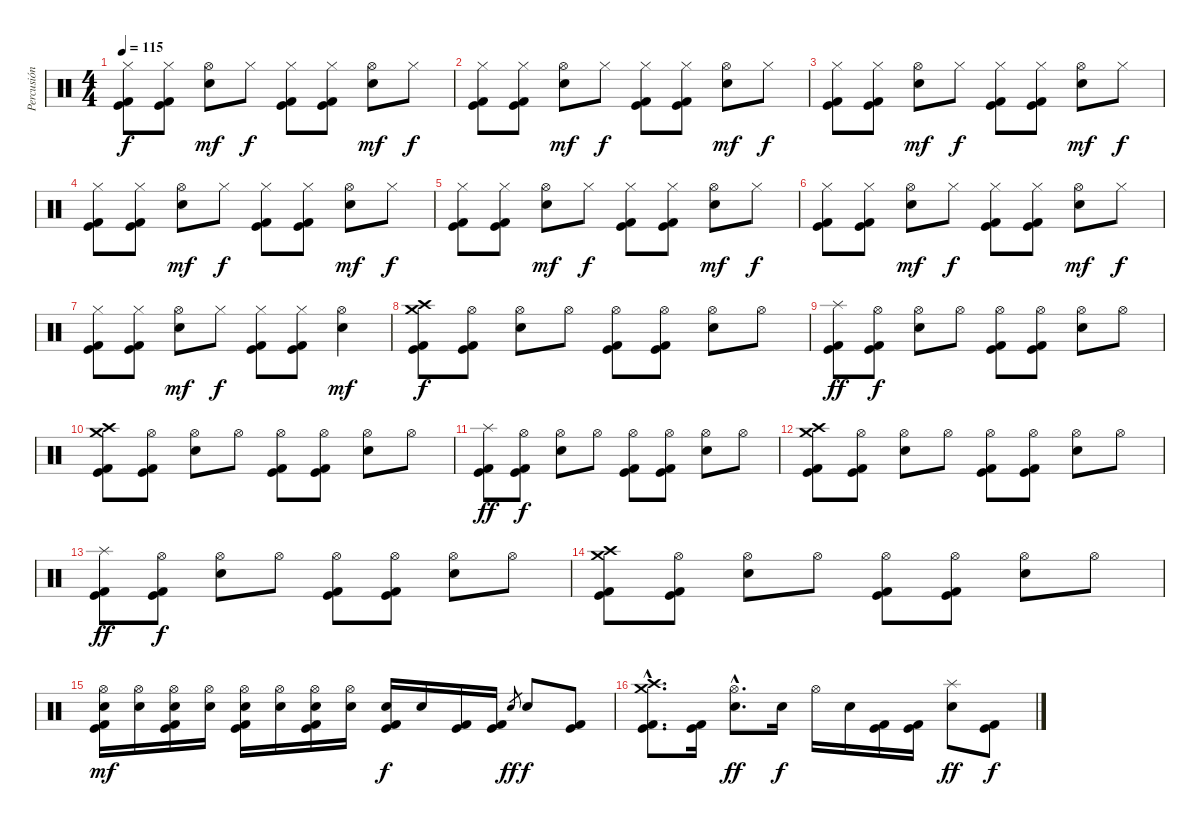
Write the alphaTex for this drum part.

\track ("Percusión" "Percusión") {instrument percussion}
\staff {score}
\articulation defaults
\ts (4 4)
\tempo 115
\clef neutral
\ks c
("Hi-Hat (closed)" "Kick (hit) 2" "Kick (hit)").8{dy f} ("Hi-Hat (closed)" "Kick (hit) 2" "Kick (hit)").8 ("Hi-Hat (open)" "Electric Snare (hit)").8{dy mf} "Hi-Hat (closed)".8{dy f} ("Hi-Hat (closed)" "Kick (hit) 2" "Kick (hit)").8 ("Hi-Hat (closed)" "Kick (hit) 2" "Kick (hit)").8 ("Hi-Hat (open)" "Electric Snare (hit)").8{dy mf} "Hi-Hat (closed)".8{dy f} |
("Hi-Hat (closed)" "Kick (hit) 2" "Kick (hit)").8 ("Hi-Hat (closed)" "Kick (hit) 2" "Kick (hit)").8 ("Hi-Hat (open)" "Electric Snare (hit)").8{dy mf} "Hi-Hat (closed)".8{dy f} ("Hi-Hat (closed)" "Kick (hit) 2" "Kick (hit)").8 ("Hi-Hat (closed)" "Kick (hit) 2" "Kick (hit)").8 ("Hi-Hat (open)" "Electric Snare (hit)").8{dy mf} "Hi-Hat (closed)".8{dy f} |
("Hi-Hat (closed)" "Kick (hit) 2" "Kick (hit)").8 ("Hi-Hat (closed)" "Kick (hit) 2" "Kick (hit)").8 ("Hi-Hat (open)" "Electric Snare (hit)").8{dy mf} "Hi-Hat (closed)".8{dy f} ("Hi-Hat (closed)" "Kick (hit) 2" "Kick (hit)").8 ("Hi-Hat (closed)" "Kick (hit) 2" "Kick (hit)").8 ("Hi-Hat (open)" "Electric Snare (hit)").8{dy mf} "Hi-Hat (closed)".8{dy f} |
("Hi-Hat (closed)" "Kick (hit) 2" "Kick (hit)").8 ("Hi-Hat (closed)" "Kick (hit) 2" "Kick (hit)").8 ("Hi-Hat (open)" "Electric Snare (hit)").8{dy mf} "Hi-Hat (closed)".8{dy f} ("Hi-Hat (closed)" "Kick (hit) 2" "Kick (hit)").8 ("Hi-Hat (closed)" "Kick (hit) 2" "Kick (hit)").8 ("Hi-Hat (open)" "Electric Snare (hit)").8{dy mf} "Hi-Hat (closed)".8{dy f} |
("Hi-Hat (closed)" "Kick (hit) 2" "Kick (hit)").8 ("Hi-Hat (closed)" "Kick (hit) 2" "Kick (hit)").8 ("Hi-Hat (open)" "Electric Snare (hit)").8{dy mf} "Hi-Hat (closed)".8{dy f} ("Hi-Hat (closed)" "Kick (hit) 2" "Kick (hit)").8 ("Hi-Hat (closed)" "Kick (hit) 2" "Kick (hit)").8 ("Hi-Hat (open)" "Electric Snare (hit)").8{dy mf} "Hi-Hat (closed)".8{dy f} |
("Hi-Hat (closed)" "Kick (hit) 2" "Kick (hit)").8 ("Hi-Hat (closed)" "Kick (hit) 2" "Kick (hit)").8 ("Hi-Hat (open)" "Electric Snare (hit)").8{dy mf} "Hi-Hat (closed)".8{dy f} ("Hi-Hat (closed)" "Kick (hit) 2" "Kick (hit)").8 ("Hi-Hat (closed)" "Kick (hit) 2" "Kick (hit)").8 ("Hi-Hat (open)" "Electric Snare (hit)").8{dy mf} "Hi-Hat (closed)".8{dy f} |
("Hi-Hat (closed)" "Kick (hit) 2" "Kick (hit)").8 ("Hi-Hat (closed)" "Kick (hit) 2" "Kick (hit)").8 ("Hi-Hat (open)" "Electric Snare (hit)").8{dy mf} "Hi-Hat (closed)".8{dy f} ("Hi-Hat (closed)" "Kick (hit) 2" "Kick (hit)").8 ("Hi-Hat (closed)" "Kick (hit) 2" "Kick (hit)").8 ("Hi-Hat (open)" "Electric Snare (hit)").4{dy mf} |
("Crash high (hit)" "Crash medium (hit)" "Kick (hit) 2" "Kick (hit)").8{dy f} ("Hi-Hat (open)" "Kick (hit) 2" "Kick (hit)").8 ("Hi-Hat (open)" "Electric Snare (hit)").8 "Hi-Hat (open)".8 ("Hi-Hat (open)" "Kick (hit) 2" "Kick (hit)").8 ("Hi-Hat (open)" "Kick (hit) 2" "Kick (hit)").8 ("Hi-Hat (open)" "Electric Snare (hit)").8 "Hi-Hat (open)".8 |
("Splash (hit)" "Kick (hit) 2" "Kick (hit)").8{dy ff} ("Hi-Hat (open)" "Kick (hit) 2" "Kick (hit)").8{dy f} ("Hi-Hat (open)" "Electric Snare (hit)").8 "Hi-Hat (open)".8 ("Hi-Hat (open)" "Kick (hit) 2" "Kick (hit)").8 ("Hi-Hat (open)" "Kick (hit) 2" "Kick (hit)").8 ("Hi-Hat (open)" "Electric Snare (hit)").8 "Hi-Hat (open)".8 |
("Crash high (hit)" "Crash medium (hit)" "Kick (hit) 2" "Kick (hit)").8 ("Hi-Hat (open)" "Kick (hit) 2" "Kick (hit)").8 ("Hi-Hat (open)" "Electric Snare (hit)").8 "Hi-Hat (open)".8 ("Hi-Hat (open)" "Kick (hit) 2" "Kick (hit)").8 ("Hi-Hat (open)" "Kick (hit) 2" "Kick (hit)").8 ("Hi-Hat (open)" "Electric Snare (hit)").8 "Hi-Hat (open)".8 |
("Splash (hit)" "Kick (hit) 2" "Kick (hit)").8{dy ff} ("Hi-Hat (open)" "Kick (hit) 2" "Kick (hit)").8{dy f} ("Hi-Hat (open)" "Electric Snare (hit)").8 "Hi-Hat (open)".8 ("Hi-Hat (open)" "Kick (hit) 2" "Kick (hit)").8 ("Hi-Hat (open)" "Kick (hit) 2" "Kick (hit)").8 ("Hi-Hat (open)" "Electric Snare (hit)").8 "Hi-Hat (open)".8 |
("Crash high (hit)" "Crash medium (hit)" "Kick (hit) 2" "Kick (hit)").8 ("Hi-Hat (open)" "Kick (hit) 2" "Kick (hit)").8 ("Hi-Hat (open)" "Electric Snare (hit)").8 "Hi-Hat (open)".8 ("Hi-Hat (open)" "Kick (hit) 2" "Kick (hit)").8 ("Hi-Hat (open)" "Kick (hit) 2" "Kick (hit)").8 ("Hi-Hat (open)" "Electric Snare (hit)").8 "Hi-Hat (open)".8 |
("Splash (hit)" "Kick (hit) 2" "Kick (hit)").8{dy ff} ("Hi-Hat (open)" "Kick (hit) 2" "Kick (hit)").8{dy f} ("Hi-Hat (open)" "Electric Snare (hit)").8 "Hi-Hat (open)".8 ("Hi-Hat (open)" "Kick (hit) 2" "Kick (hit)").8 ("Hi-Hat (open)" "Kick (hit) 2" "Kick (hit)").8 ("Hi-Hat (open)" "Electric Snare (hit)").8 "Hi-Hat (open)".8 |
("Crash high (hit)" "Crash medium (hit)" "Kick (hit) 2" "Kick (hit)").8 ("Hi-Hat (open)" "Kick (hit) 2" "Kick (hit)").8 ("Hi-Hat (open)" "Electric Snare (hit)").8 "Hi-Hat (open)".8 ("Hi-Hat (open)" "Kick (hit) 2" "Kick (hit)").8 ("Hi-Hat (open)" "Kick (hit) 2" "Kick (hit)").8 ("Hi-Hat (open)" "Electric Snare (hit)").8 "Hi-Hat (open)".8 |
("Hi-Hat (open)" "Electric Snare (hit)" "Kick (hit) 2" "Kick (hit)").16{dy mf} ("Hi-Hat (open)" "Electric Snare (hit)").16 ("Hi-Hat (open)" "Electric Snare (hit)" "Kick (hit) 2" "Kick (hit)").16 ("Hi-Hat (open)" "Electric Snare (hit)").16 ("Hi-Hat (open)" "Electric Snare (hit)" "Kick (hit) 2" "Kick (hit)").16 ("Hi-Hat (open)" "Electric Snare (hit)").16 ("Hi-Hat (open)" "Electric Snare (hit)" "Kick (hit) 2" "Kick (hit)").16 ("Hi-Hat (open)" "Electric Snare (hit)").16 ("Electric Snare (hit)" "Kick (hit) 2" "Kick (hit)").16{dy f} "Electric Snare (hit)".16 ("Kick (hit) 2" "Kick (hit)").16 ("Kick (hit) 2" "Kick (hit)").16 "Electric Snare (hit)".8{gr dy ff} "Electric Snare (hit)".8{dy f} ("Kick (hit) 2" "Kick (hit)").8 |
("Crash medium (hit)"{hac} "Crash high (hit)"{hac} "Kick (hit) 2"{hac} "Kick (hit)"{hac}).8{d} ("Kick (hit) 2" "Kick (hit)").16 ("Hi-Hat (open)"{hac} "Electric Snare (hit)"{hac}).8{d dy ff} "Electric Snare (hit)".16{dy f} "Hi-Hat (open)".16 "Electric Snare (hit)".16 ("Kick (hit) 2" "Kick (hit)").16 ("Kick (hit) 2" "Kick (hit)").16 ("Splash (hit)" "Electric Snare (hit)").8{dy ff} ("Kick (hit) 2" "Kick (hit)").8{dy f}
